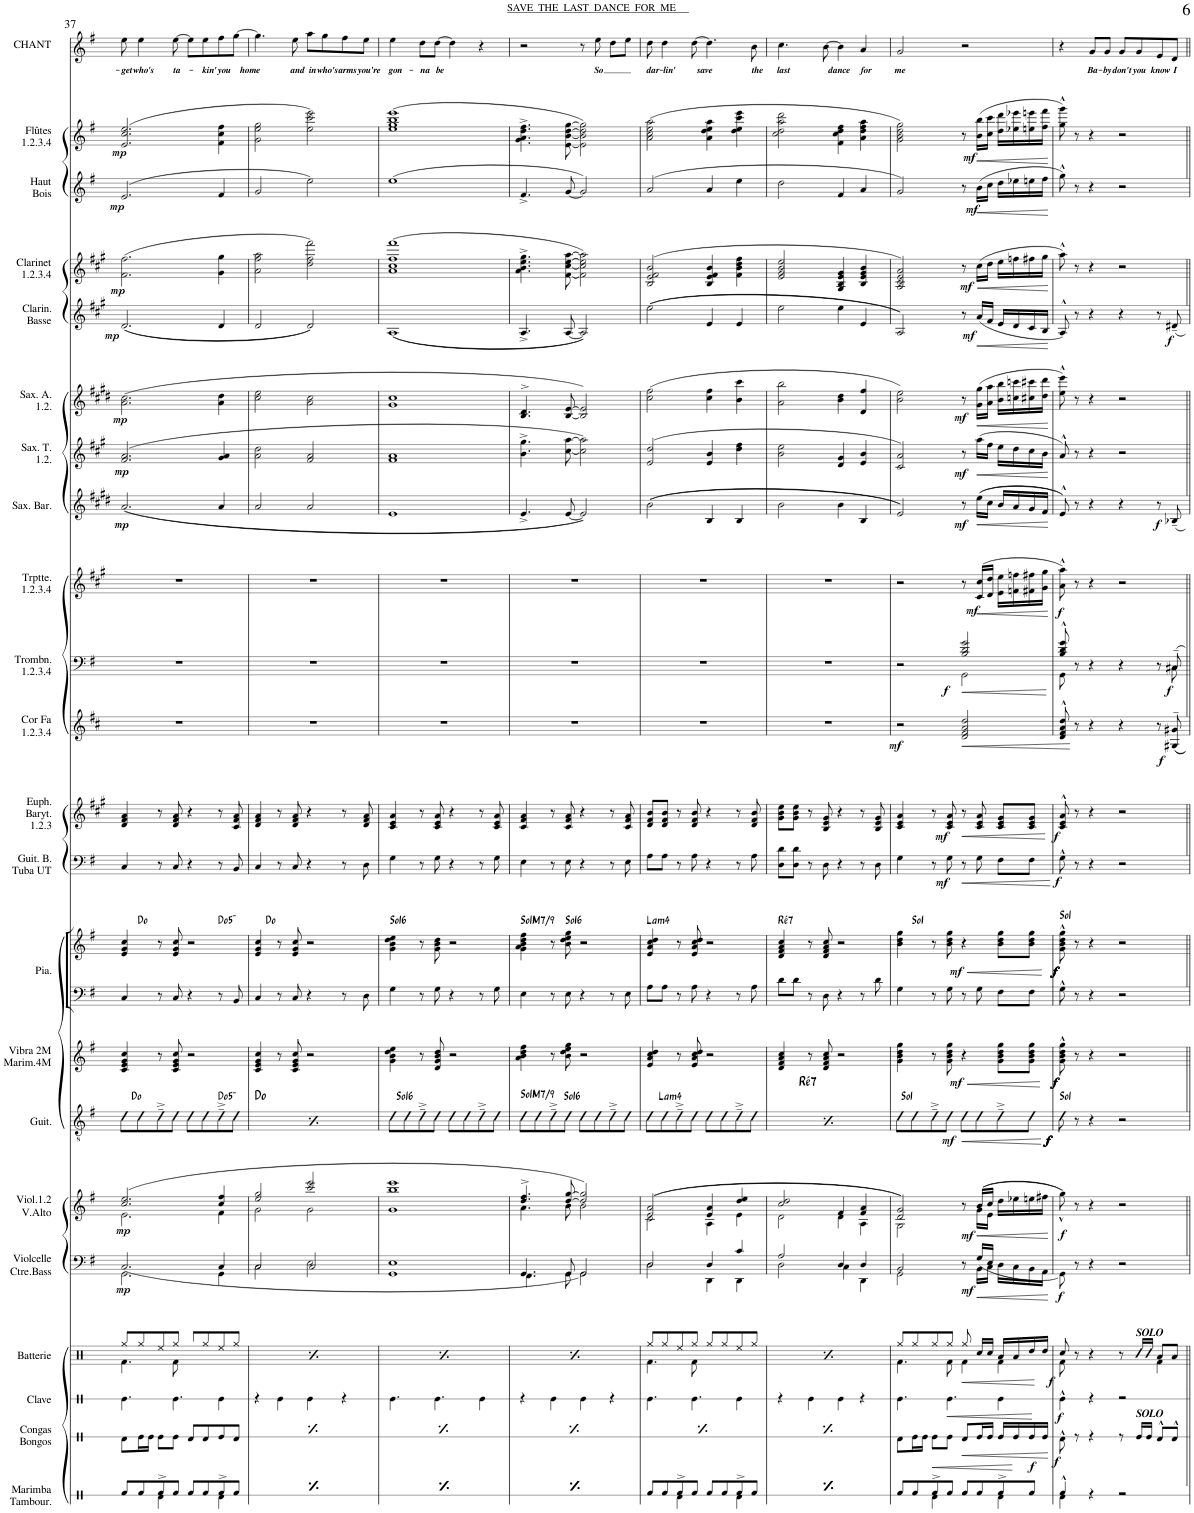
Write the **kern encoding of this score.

**kern	**dynam	**kern	**dynam	**kern	**dynam	**kern	**dynam	**kern	**dynam	**kern	**dynam	**kern	**dynam	**harte	**kern	**dynam	**kern	**kern	**dynam	**harte	**kern	**dynam	**kern	**dynam	**kern	**dynam	**kern	**dynam	**kern	**dynam	**kern	**dynam	**kern	**dynam	**kern	**dynam	**kern	**dynam	**kern	**dynam	**kern	**dynam	**kern	**dynam	**kern	**text
*part22	*part22	*part21	*part21	*part20	*part20	*part19	*part19	*part18	*part18	*part17	*part17	*part16	*part16	*part16	*part15	*part15	*part14	*part14	*part14	*part14	*part13	*part13	*part12	*part12	*part11	*part11	*part10	*part10	*part9	*part9	*part8	*part8	*part7	*part7	*part6	*part6	*part5	*part5	*part4	*part4	*part3	*part3	*part2	*part2	*part1	*part1
*staff23	*staff23	*staff22	*staff22	*staff21	*staff21	*staff20	*staff20	*staff19	*staff19	*staff18	*staff18	*staff17	*staff17	*	*staff16	*staff16	*staff15	*staff14	*staff14/15	*	*staff13	*staff13	*staff12	*staff12	*staff11	*staff11	*staff10	*staff10	*staff9	*staff9	*staff8	*staff8	*staff7	*staff7	*staff6	*staff6	*staff5	*staff5	*staff4	*staff4	*staff3	*staff3	*staff2	*staff2	*staff1	*staff1
*I"Maracas Tambourin	*	*I"Congas Bongos	*	*I"Claves	*	*I"Batterie	*	*I"Violoncelle ContreBasse	*	*I"Violon 1.2 .Alto	*	*I"Guitare	*	*	*I"Vibraphone 2 mains Marimba 4 mains	*	*I"Piano	*	*	*	*I"Guit..Basse Tuba UT	*	*I"Euphonium Baryton Sib 1.2.3	*	*I"Cor en Fa 1.2.3.4	*	*I"Trombone 1.2.3.4	*	*I"Trompette  1.2.3.4	*	*I"Sax  Baryton	*	*I"Sax Ténor 1.2	*	*I"Sax Alto 1.2	*	*I"Clarinette  Basse	*	*I"Clarinette  1.2.3.4	*	*I"Hautbois	*	*I"Flûte 1.2.3.4	*	*I"CHANT	*
*	*	*I'Congas Bongos	*	*I'Clave	*	*I'Batterie	*	*I'Violcelle Ctre.Bass	*	*	*	*I'Guit.	*	*	*I'Vibra 2M Marim.4M	*	*I'Pia.	*	*	*	*I'Guit. B. Tuba UT	*	*I'Euph. Baryt. 1.2.3	*	*I'Cor Fa 1.2.3.4	*	*I'Trombn. 1.2.3.4	*	*I'Trptte. 1.2.3.4	*	*I'Sax. Bar.	*	*I'Sax. T. 1.2.	*	*I'Sax. A. 1.2.	*	*I'Clarin. Basse	*	*I'Clarinet 1.2.3.4	*	*I'Haut Bois	*	*	*	*I'CHANT	*
!!LO:PB:g=z
*clefX	*	*clefX	*	*clefX	*	*clefX	*	*clefF4	*	*clefG2	*	*clefGv2	*	*	*clefG2	*	*clefF4	*clefG2	*	*	*clefF4	*	*clefG2	*	*clefG2	*	*clefF4	*	*clefG2	*	*clefG2	*	*clefG2	*	*clefG2	*	*clefG2	*	*clefG2	*	*clefG2	*	*clefG2	*	*clefG2	*
*	*	*	*	*	*	*	*	*	*	*	*	*	*	*	*	*	*	*	*	*	*Trd7c12	*	*Trd1c2	*	*Trd4c7	*	*	*	*Trd1c2	*	*Trd12c21	*	*Trd8c14	*	*Trd5c9	*	*Trd8c14	*	*Trd1c2	*	*	*	*	*	*	*
*k[]	*	*k[]	*	*k[]	*	*k[]	*	*k[f#]	*	*k[f#]	*	*k[f#]	*	*	*k[f#]	*	*k[f#]	*k[f#]	*	*	*k[f#]	*	*k[f#c#g#]	*	*k[f#c#]	*	*k[f#]	*	*k[f#c#g#]	*	*k[f#c#g#d#]	*	*k[f#c#g#]	*	*k[f#c#g#d#]	*	*k[f#c#g#]	*	*k[f#c#g#]	*	*k[f#]	*	*k[f#]	*	*k[f#]	*
*M4/4	*	*M4/4	*	*M4/4	*	*M4/4	*	*M4/4	*	*M4/4	*	*M4/4	*	*	*M4/4	*	*M4/4	*M4/4	*	*	*M4/4	*	*M4/4	*	*M4/4	*	*M4/4	*	*M4/4	*	*M4/4	*	*M4/4	*	*M4/4	*	*M4/4	*	*M4/4	*	*M4/4	*	*M4/4	*	*M4/4	*
*met(c)	*	*met(c)	*	*met(c)	*	*met(c)	*	*met(c)	*	*met(c)	*	*met(c)	*	*	*met(c)	*	*met(c)	*met(c)	*	*	*met(c)	*	*met(c)	*	*met(c)	*	*met(c)	*	*met(c)	*	*met(c)	*	*met(c)	*	*met(c)	*	*met(c)	*	*met(c)	*	*met(c)	*	*met(c)	*	*met(c)	*
=37	=37	=37	=37	=37	=37	=37	=37	=37	=37	=37	=37	=37	=37	=37	=37	=37	=37	=37	=37	=37	=37	=37	=37	=37	=37	=37	=37	=37	=37	=37	=37	=37	=37	=37	=37	=37	=37	=37	=37	=37	=37	=37	=37	=37	=37	=37
*^	*	*	*	*	*	*^	*	*^	*	*^	*	*	*	*	*	*	*	*	*	*	*	*	*	*	*	*	*	*	*	*	*	*	*	*	*	*	*	*	*	*	*	*	*	*	*	*
!	!	!	!	!	!	!	!	!	!	!	!	!LO:DY:b	!	!	!LO:DY:b	!	!	!	!	!	!	!	!	!	!	!	!	!	!	!	!	!	!	!	!	!LO:DY:b	!	!LO:DY:b	!	!LO:DY:b	!	!LO:DY:b	!	!LO:DY:b	!	!LO:DY:b	!	!LO:DY:b	!	!LO:LY:b
*	*	*	*	*	*	*	*	*	*	*	*	*	*	*	*	*	*	*	*	*	*	*^	*	*	*	*	*	*	*	*	*	*	*	*	*	*	*	*	*	*	*	*	*	*	*	*	*	*	*	*
*	*	*	*	*	*	*	*	*	*	*	*	*	*	*	*	*	*	*	*	*	*	*	*^	*	*	*	*	*	*	*	*	*	*	*	*	*	*	*	*	*	*	*	*	*	*	*	*	*	*	*	*
8Rf/L	4ryy	.	8Rd\L	.	4.Re\	.	4.Rf\	8Rgg/L	.	(2.C/	2.GG\	mp	(2.cc/ 2.ee/	2.e\	mp	8G\L	.	.	4c/ 4e/ 4g/ 4cc/	.	4C/	4e/ 4g/ 4cc/	8ryy	2.ryy	.	.	4C/	.	4d/ 4f#/ 4a/	.	1r	.	1r	.	1r	.	((2.a/	mp	(2.f#/ 2.a/	mp	(2.a\ 2.cc#\	mp	((2.d/	mp	(2.f#\ 2.ff#\	mp	(2.e/	mp	(2.e/ 2.cc/ 2.ee/	mp	8ee\	-get
!	!	!	!	!	!	!	!	!	!	!	!	!	!	!	!	!	!	!	!	!	!	!	!	!	!	!	!	!	!	!	!	!	!	!	!	!	!	!	!	!	!	!	!	!	!	!	!	!	!	!	!	!LO:LY:b
8Rf/	.	.	16Re\L	.	.	.	.	8Rgg/	.	.	.	.	.	.	.	8G\	.	C:maj	.	.	.	.	2..ryy	.	.	C:maj	.	.	.	.	.	.	.	.	.	.	.	.	.	.	.	.	.	.	.	.	.	.	.	.	4ee\	who's
.	.	.	16Re\JJ	.	.	.	.	.	.	.	.	.	.	.	.	.	.	.	.	.	.	.	.	.	.	.	.	.	.	.	.	.	.	.	.	.	.	.	.	.	.	.	.	.	.	.	.	.	.	.	.	.
8Rf^>/	4Rd\	.	8Re\L	.	.	.	.	8Ree/	.	.	.	.	.	.	.	8G~^\	.	.	8r	.	8r	8r	.	.	.	.	8r	.	8r	.	.	.	.	.	.	.	.	.	.	.	.	.	.	.	.	.	.	.	.	.	.	.
!	!	!	!	!	!	!	!	!	!	!	!	!	!	!	!	!	!	!	!	!	!	!	!	!	!	!	!	!	!	!	!	!	!	!	!	!	!	!	!	!	!	!	!	!	!	!	!	!	!	!	!	!LO:LY:b
8Rf/J	.	.	8Re\J	.	4.Re\	.	8Rf\	8Rgg/J	.	.	.	.	.	.	.	8G\J	.	.	8c/ 8e/ 8g/ 8cc/	.	8C/	8e/ 8g/ 8cc/	.	.	.	.	8C/	.	8d/ 8f#/ 8a/	.	.	.	.	.	.	.	.	.	.	.	.	.	.	.	.	.	.	.	.	.	[8ee\	ta-
8Rf/L	4ryy	.	8Rd/L	.	.	.	2ryy	8Rgg/L	.	.	.	.	.	.	.	8G\L	.	.	2r	.	4r	2r	.	.	.	.	4r	.	4r	.	.	.	.	.	.	.	.	.	.	.	.	.	.	.	.	.	.	.	.	.	8ee\L]	.
!	!	!	!	!	!	!	!	!	!	!	!	!	!	!	!	!	!	!	!	!	!	!	!	!	!	!	!	!	!	!	!	!	!	!	!	!	!	!	!	!	!	!	!	!	!	!	!	!	!	!	!	!LO:LY:b
8Rf/	.	.	8Rd/	.	.	.	.	8Rgg/	.	.	.	.	.	.	.	8G\	.	.	.	.	.	.	.	.	.	.	.	.	.	.	.	.	.	.	.	.	.	.	.	.	.	.	.	.	.	.	.	.	.	.	8ee\	-kin'
!	!	!	!	!	!	!	!	!	!	!	!	!	!	!	!	!	!	!	!	!	!	!	!	!	!	!	!	!	!	!	!	!	!	!	!	!	!	!	!	!	!	!	!	!	!	!	!	!	!	!	!	!LO:LY:b
8Rf^>/	4Rd\	.	8Re/	.	4Re\	.	.	8Ree/	.	4C/	4GG\	.	4cc/ 4ff#/	4f#\	.	8F#~^\	.	C:(3,b5)	.	.	8r	.	.	4ryy	.	C:(3,b5)	8r	.	8r	.	.	.	.	.	.	.	4a/	.	4g#/ 4a/	.	4a\ 4dd#\	.	4d/	.	4g#\ 4gg#\	.	4f#/	.	4f#\ 4cc\ 4ff#\	.	8ff#\	you
!	!	!	!	!	!	!	!	!	!	!	!	!	!	!	!	!	!	!	!	!	!	!	!	!	!	!	!	!	!	!	!	!	!	!	!	!	!	!	!	!	!	!	!	!	!	!	!	!	!	!	!	!LO:LY:b
8Rf/J	.	.	8Rd/J	.	.	.	.	8Rgg/J	.	.	.	.	.	.	.	8F#\J	.	.	.	.	8BB/	.	.	.	.	.	8BB/	.	8c#/ 8f#/ 8a/	.	.	.	.	.	.	.	.	.	.	.	.	.	.	.	.	.	.	.	.	.	[8gg\J	home
*	*	*	*	*	*	*	*	*	*	*	*	*	*	*	*	*	*	*	*	*	*	*	*v	*v	*	*	*	*	*	*	*	*	*	*	*	*	*	*	*	*	*	*	*	*	*	*	*	*	*	*	*	*
=38	=38	=38	=38	=38	=38	=38	=38	=38	=38	=38	=38	=38	=38	=38	=38	=38	=38	=38	=38	=38	=38	=38	=38	=38	=38	=38	=38	=38	=38	=38	=38	=38	=38	=38	=38	=38	=38	=38	=38	=38	=38	=38	=38	=38	=38	=38	=38	=38	=38	=38	=38
8Rf/L	4ryy	.	8Rd\L	.	4r	.	4.Rf\	8Rgg/L	.	2C/	2C\	.	2ee/ 2gg/	2g\	.	8G\L	.	.	4c/ 4e/ 4g/ 4cc/	.	4C/	4e/ 4g/ 4cc/	8ryy	.	.	4C/	.	4d/ 4f#/ 4a/	.	1r	.	1r	.	1r	.	2a/	.	2a\ 2dd\	.	2cc#\ 2ee\	.	2d/	.	2a\ 2ff#\ 2aa\	.	2g/	.	2g\ 2ee\ 2gg\	.	4.gg\]	.
8Rf/	.	.	16Re\L	.	.	.	.	8Rgg/	.	.	.	.	.	.	.	8G\	.	C:maj	.	.	.	.	2..ryy	.	C:maj	.	.	.	.	.	.	.	.	.	.	.	.	.	.	.	.	.	.	.	.	.	.	.	.	.	.
.	.	.	16Re\JJ	.	.	.	.	.	.	.	.	.	.	.	.	.	.	.	.	.	.	.	.	.	.	.	.	.	.	.	.	.	.	.	.	.	.	.	.	.	.	.	.	.	.	.	.	.	.	.	.
8Rf^>/	4Rd\	.	8Re\L	.	4Re\	.	.	8Ree/	.	.	.	.	.	.	.	8G~^\	.	.	8r	.	8r	8r	.	.	.	8r	.	8r	.	.	.	.	.	.	.	.	.	.	.	.	.	.	.	.	.	.	.	.	.	.	.
!	!	!	!	!	!	!	!	!	!	!	!	!	!	!	!	!	!	!	!	!	!	!	!	!	!	!	!	!	!	!	!	!	!	!	!	!	!	!	!	!	!	!	!	!	!	!	!	!	!	!	!LO:LY:b
8Rf/J	.	.	8Re\J	.	.	.	8Rf\	8Rgg/J	.	.	.	.	.	.	.	8G\J	.	.	8c/ 8e/ 8g/ 8cc/	.	8C/	8e/ 8g/ 8cc/	.	.	.	8C/	.	8d/ 8f#/ 8a/	.	.	.	.	.	.	.	.	.	.	.	.	.	.	.	.	.	.	.	.	.	8ee\	and
!	!	!	!	!	!	!	!	!	!	!	!	!	!	!	!	!	!	!	!	!	!	!	!	!	!	!	!	!	!	!	!	!	!	!	!	!	!	!	!	!	!	!	!	!	!	!	!	!	!	!	!LO:LY:b
8Rf/L	4ryy	.	8Rd/L	.	4Re\	.	2ryy	8Rgg/L	.	2C/	2E\	.	2ccc/ 2eee/	2g\	.	8G\L	.	.	2r	.	4r	2r	.	.	.	4r	.	4r	.	.	.	.	.	.	.	2a/	.	2f#/ 2a/	.	2a\ 2cc#\	.	2d/))	.	2dd\ 2ff#\ 2fff#\)	.	2ee\)	.	2ee\ 2ccc\ 2eee\)	.	8aa\L	in
!	!	!	!	!	!	!	!	!	!	!	!	!	!	!	!	!	!	!	!	!	!	!	!	!	!	!	!	!	!	!	!	!	!	!	!	!	!	!	!	!	!	!	!	!	!	!	!	!	!	!	!LO:LY:b
8Rf/	.	.	8Rd/	.	.	.	.	8Rgg/	.	.	.	.	.	.	.	8G\	.	.	.	.	.	.	.	.	.	.	.	.	.	.	.	.	.	.	.	.	.	.	.	.	.	.	.	.	.	.	.	.	.	8gg\	who's
!	!	!	!	!	!	!	!	!	!	!	!	!	!	!	!	!	!	!	!	!	!	!	!	!	!	!	!	!	!	!	!	!	!	!	!	!	!	!	!	!	!	!	!	!	!	!	!	!	!	!	!LO:LY:b
8Rf^>/	4Rd\	.	8Re/	.	4r	.	.	8Ree/	.	.	.	.	.	.	.	8F#~^\	.	C:(3,b5)	.	.	8r	.	.	.	.	8r	.	8r	.	.	.	.	.	.	.	.	.	.	.	.	.	.	.	.	.	.	.	.	.	8ff#\	arms
!	!	!	!	!	!	!	!	!	!	!	!	!	!	!	!	!	!	!	!	!	!	!	!	!	!	!	!	!	!	!	!	!	!	!	!	!	!	!	!	!	!	!	!	!	!	!	!	!	!	!	!LO:LY:b
8Rf/J	.	.	8Rd/J	.	.	.	.	8Rgg/J	.	.	.	.	.	.	.	8F#\J	.	.	.	.	8D\	.	.	.	.	8D\	.	8d/ 8f#/ 8a/	.	.	.	.	.	.	.	.	.	.	.	.	.	.	.	.	.	.	.	.	.	8ee\J	you're
=39	=39	=39	=39	=39	=39	=39	=39	=39	=39	=39	=39	=39	=39	=39	=39	=39	=39	=39	=39	=39	=39	=39	=39	=39	=39	=39	=39	=39	=39	=39	=39	=39	=39	=39	=39	=39	=39	=39	=39	=39	=39	=39	=39	=39	=39	=39	=39	=39	=39	=39	=39
!	!	!	!	!	!	!	!	!	!	!	!	!	!	!	!	!	!	!LO:H:kt=6	!	!	!	!	!	!	!LO:H:kt=6	!	!	!	!	!	!	!	!	!	!	!	!	!	!	!	!	!	!	!	!	!	!	!	!	!	!LO:LY:b
*	*	*	*	*	*	*	*	*	*	*	*	*	*	*	*	*	*	*	*	*	*	*v	*v	*	*	*	*	*	*	*	*	*	*	*	*	*	*	*	*	*	*	*	*	*	*	*	*	*	*	*	*
8Rf/L	4ryy	.	8Rd\L	.	4.Re\	.	4.Rf\	8Rgg/L	.	1GG	1E	.	1bb 1eee	1g	.	8G\L	.	G:maj6	4g\ 4b\ 4dd\ 4ee\	.	4G\	4g\ 4b\ 4dd\ 4ee\	.	G:maj6	4G\	.	4c#/ 4e/ 4a/	.	1r	.	1r	.	1r	.	1e	.	1f# 1a	.	1g# 1cc#	.	((1A	.	(1a 1cc# 1ff# 1fff#	.	(1ee	.	(1ee 1gg 1bb 1eee	.	4ee\	gon-
8Rf/	.	.	16Re\L	.	.	.	.	8Rgg/	.	.	.	.	.	.	.	8G\	.	.	.	.	.	.	.	.	.	.	.	.	.	.	.	.	.	.	.	.	.	.	.	.	.	.	.	.	.	.	.	.	.	.
.	.	.	16Re\JJ	.	.	.	.	.	.	.	.	.	.	.	.	.	.	.	.	.	.	.	.	.	.	.	.	.	.	.	.	.	.	.	.	.	.	.	.	.	.	.	.	.	.	.	.	.	.	.
!	!	!	!	!	!	!	!	!	!	!	!	!	!	!	!	!	!	!	!	!	!	!	!	!	!	!	!	!	!	!	!	!	!	!	!	!	!	!	!	!	!	!	!	!	!	!	!	!	!	!LO:LY:b
8Rf^>/	4Rd\	.	8Re\L	.	.	.	.	8Ree/	.	.	.	.	.	.	.	8G~^\	.	.	8r	.	8r	8r	.	.	8r	.	8r	.	.	.	.	.	.	.	.	.	.	.	.	.	.	.	.	.	.	.	.	.	8dd\L	-na
!	!	!	!	!	!	!	!	!	!	!	!	!	!	!	!	!	!	!	!	!	!	!	!	!	!	!	!	!	!	!	!	!	!	!	!	!	!	!	!	!	!	!	!	!	!	!	!	!	!	!LO:LY:b
8Rf/J	.	.	8Re\J	.	4.Re\	.	8Rf\	8Rgg/J	.	.	.	.	.	.	.	8G\J	.	.	8d/ 8g/ 8b/ 8dd/	.	8G\	8g\ 8b\ 8dd\	.	.	8G\	.	8c#/ 8e/ 8a/	.	.	.	.	.	.	.	.	.	.	.	.	.	.	.	.	.	.	.	.	.	[8dd\J	be
8Rf/L	4ryy	.	8Rd/L	.	.	.	2ryy	8Rgg/L	.	.	.	.	.	.	.	8G\L	.	.	2r	.	4r	2r	.	.	4r	.	4r	.	.	.	.	.	.	.	.	.	.	.	.	.	.	.	.	.	.	.	.	.	4dd\]	.
8Rf/	.	.	8Rd/	.	.	.	.	8Rgg/	.	.	.	.	.	.	.	8G\	.	.	.	.	.	.	.	.	.	.	.	.	.	.	.	.	.	.	.	.	.	.	.	.	.	.	.	.	.	.	.	.	.	.
8Rf^>/	4Rd\	.	8Re/	.	4Re\	.	.	8Ree/	.	.	.	.	.	.	.	8G~^\	.	.	.	.	8r	.	.	.	8r	.	8r	.	.	.	.	.	.	.	.	.	.	.	.	.	.	.	.	.	.	.	.	.	4r	.
8Rf/J	.	.	8Rd/J	.	.	.	.	8Rgg/J	.	.	.	.	.	.	.	8G\J	.	.	.	.	8G\	.	.	.	8G\	.	8c#/ 8e/ 8a/	.	.	.	.	.	.	.	.	.	.	.	.	.	.	.	.	.	.	.	.	.	.	.
=40	=40	=40	=40	=40	=40	=40	=40	=40	=40	=40	=40	=40	=40	=40	=40	=40	=40	=40	=40	=40	=40	=40	=40	=40	=40	=40	=40	=40	=40	=40	=40	=40	=40	=40	=40	=40	=40	=40	=40	=40	=40	=40	=40	=40	=40	=40	=40	=40	=40	=40
!	!	!	!	!	!	!	!	!	!	!	!	!	!	!	!	!	!	!LO:H:kt=M7/9	!	!	!	!	!	!LO:H:kt=M7/9	!	!	!	!	!	!	!	!	!	!	!	!	!	!	!	!	!	!	!	!	!	!	!	!	!	!
8Rf/L	4ryy	.	8Rd\L	.	4r	.	4.Rf\	8Rgg/L	.	4.GG/	4.FF#\	.	4.dd/^> 4.ff#/^>	4.a\	.	8G\L	.	G:maj	4a\ 4b\ 4dd\ 4ff#\	.	4E\	4g\ 4a\ 4b\ 4dd\ 4ff#\	.	G:maj	4E\	.	4c#/ 4f#/ 4a/	.	1r	.	1r	.	1r	.	4.e^/	.	4.b\^ 4.gg#\^	.	4.B/^> 4.d#/^>	.	4.A^/	.	4.a\^ 4.b\^ 4.ee\^ 4.gg#\^	.	4.f#^/	.	4.g\^ 4.a\^ 4.dd\^ 4.ff#\^	.	2r	.
8Rf/	.	.	16Re\L	.	.	.	.	8Rgg/	.	.	.	.	.	.	.	8G\	.	.	.	.	.	.	.	.	.	.	.	.	.	.	.	.	.	.	.	.	.	.	.	.	.	.	.	.	.	.	.	.	.	.
.	.	.	16Re\JJ	.	.	.	.	.	.	.	.	.	.	.	.	.	.	.	.	.	.	.	.	.	.	.	.	.	.	.	.	.	.	.	.	.	.	.	.	.	.	.	.	.	.	.	.	.	.	.
8Rf^>/	4Rd\	.	8Re\L	.	4Re\	.	.	8Ree/	.	.	.	.	.	.	.	8G~^\	.	.	8r	.	8r	8r	.	.	8r	.	8r	.	.	.	.	.	.	.	.	.	.	.	.	.	.	.	.	.	.	.	.	.	.	.
!	!	!	!	!	!	!	!	!	!	!	!	!	!	!	!	!	!	!LO:H:kt=6	!	!	!	!	!	!LO:H:kt=6	!	!	!	!	!	!	!	!	!	!	!	!	!	!	!	!	!	!	!	!	!	!	!	!	!	!
8Rf/J	.	.	8Re\J	.	.	.	8Rf\	8Rgg/J	.	8GG/	8GG\	.	[8dd/ [8gg/	8b\	.	8G\J	.	G:maj6	8b\ 8dd\ 8ee\ 8gg\	.	8E\	8b\ 8dd\ 8ee\ 8gg\	.	G:maj6	8E\	.	8c#/ 8f#/ 8a/	.	.	.	.	.	.	.	[8e/	.	[8cc#\ [8aa\	.	[8B/ [8e/	.	[8A/	.	[8f#\ [8cc#\ [8ee\ [8aa\	.	[8g/	.	[8e\ [8b\ [8dd\ [8gg\	.	.	.
8Rf/L	4ryy	.	8Rd/L	.	4Re\	.	2ryy	8Rgg/L	.	2GG/	2GG\)	.	2dd/] 2gg/])	2b\	.	8G\L	.	.	2r	.	4r	2r	.	.	4r	.	4r	.	.	.	.	.	.	.	2e/]))	.	2cc#\] 2aa\])	.	2B/] 2e/])	.	2A/]))	.	2f#\] 2cc#\] 2ee\] 2aa\])	.	2g/])	.	2e\] 2b\] 2dd\] 2gg\])	.	8r	.
!	!	!	!	!	!	!	!	!	!	!	!	!	!	!	!	!	!	!	!	!	!	!	!	!	!	!	!	!	!	!	!	!	!	!	!	!	!	!	!	!	!	!	!	!	!	!	!	!	!	!LO:LY:b
8Rf/	.	.	8Rd/	.	.	.	.	8Rgg/	.	.	.	.	.	.	.	8G\	.	.	.	.	.	.	.	.	.	.	.	.	.	.	.	.	.	.	.	.	.	.	.	.	.	.	.	.	.	.	.	.	8ee\	So
8Rf^>/	4Rd\	.	8Re/	.	4r	.	.	8Ree/	.	.	.	.	.	.	.	8G~^\	.	.	.	.	8r	.	.	.	8r	.	8r	.	.	.	.	.	.	.	.	.	.	.	.	.	.	.	.	.	.	.	.	.	8dd\L	.
8Rf/J	.	.	8Rd/J	.	.	.	.	8Rgg/J	.	.	.	.	.	.	.	8G\J	.	.	.	.	8E\	.	.	.	8E\	.	8c#/ 8f#/ 8a/	.	.	.	.	.	.	.	.	.	.	.	.	.	.	.	.	.	.	.	.	.	8ee\J	.
=41	=41	=41	=41	=41	=41	=41	=41	=41	=41	=41	=41	=41	=41	=41	=41	=41	=41	=41	=41	=41	=41	=41	=41	=41	=41	=41	=41	=41	=41	=41	=41	=41	=41	=41	=41	=41	=41	=41	=41	=41	=41	=41	=41	=41	=41	=41	=41	=41	=41	=41
!	!	!	!	!	!	!	!	!	!	!	!	!	!	!	!	!	!	!LO:H:kt=m	!	!	!	!	!	!LO:H:kt=m	!	!	!	!	!	!	!	!	!	!	!	!	!	!	!	!	!	!	!	!	!	!	!	!	!	!LO:LY:b
8Rf/L	4ryy	.	8Rd\L	.	4.Re\	.	4.Rf\	8Rgg/L	.	2D/	2D\	.	((2e/ 2a/	2c\	.	8A\L	.	A:min(4)	4e/ 4a/ 4cc/ 4dd/	.	8A\L	4e/ 4a/ 4cc/ 4dd/	.	A:min(4)	8A\L	.	8d/ 8f#/ 8b/L	.	1r	.	1r	.	1r	.	((2b\	.	(2e/ 2dd/	.	(2cc#\ 2ff#\	.	((2ee\	.	(2B/ 2e/ 2f#/ 2b/	.	(2a/	.	(2a\ 2cc\ 2ee\ 2aa\	.	8dd\	dar-
!	!	!	!	!	!	!	!	!	!	!	!	!	!	!	!	!	!	!	!	!	!	!	!	!	!	!	!	!	!	!	!	!	!	!	!	!	!	!	!	!	!	!	!	!	!	!	!	!	!	!LO:LY:b
8Rf/	.	.	16Re\L	.	.	.	.	8Rgg/	.	.	.	.	.	.	.	8A\	.	.	.	.	8A\J	.	.	.	8A\J	.	8d/ 8f#/ 8b/J	.	.	.	.	.	.	.	.	.	.	.	.	.	.	.	.	.	.	.	.	.	4dd\	-lin'
.	.	.	16Re\JJ	.	.	.	.	.	.	.	.	.	.	.	.	.	.	.	.	.	.	.	.	.	.	.	.	.	.	.	.	.	.	.	.	.	.	.	.	.	.	.	.	.	.	.	.	.	.	.
8Rf^>/	4Rd\	.	8Re\L	.	.	.	.	8Ree/	.	.	.	.	.	.	.	8A~^\	.	.	8r	.	8r	8r	.	.	8r	.	8r	.	.	.	.	.	.	.	.	.	.	.	.	.	.	.	.	.	.	.	.	.	.	.
!	!	!	!	!	!	!	!	!	!	!	!	!	!	!	!	!	!	!	!	!	!	!	!	!	!	!	!	!	!	!	!	!	!	!	!	!	!	!	!	!	!	!	!	!	!	!	!	!	!	!LO:LY:b
8Rf/J	.	.	8Re\J	.	4.Re\	.	8Rf\	8Rgg/J	.	.	.	.	.	.	.	8A\J	.	.	8e/ 8a/ 8cc/ 8dd/	.	8A\	8e/ 8a/ 8cc/ 8dd/	.	.	8A\	.	8d/ 8f#/ 8b/	.	.	.	.	.	.	.	.	.	.	.	.	.	.	.	.	.	.	.	.	.	[8dd\	save
8Rf/L	4ryy	.	8Rd/L	.	.	.	2ryy	8Rgg/L	.	4D/	4DD\	.	4e/ 4a/	4A\	.	8A\L	.	.	2r	.	4r	2r	.	.	4r	.	4r	.	.	.	.	.	.	.	4B/	.	4e/ 4b/	.	4cc#\ 4ff#\	.	4e/	.	4B/ 4e/ 4f#/ 4b/	.	4a/	.	4a\ 4dd\ 4ee\ 4aa\	.	4.dd\]	.
8Rf/	.	.	8Rd/	.	.	.	.	8Rgg/	.	.	.	.	.	.	.	8A\	.	.	.	.	.	.	.	.	.	.	.	.	.	.	.	.	.	.	.	.	.	.	.	.	.	.	.	.	.	.	.	.	.	.
8Rf^>/	4Rd\	.	8Re/	.	4Re\	.	.	8Ree/	.	4c/	4DD\	.	4dd/ 4ee/	4e\	.	8A~^\	.	.	.	.	8r	.	.	.	8r	.	8r	.	.	.	.	.	.	.	4B/	.	4dd\ 4ff#\	.	4b\ 4ccc#\	.	4e/	.	4f#\ 4b\ 4dd\ 4ff#\	.	4ee\	.	4dd\ 4ee\ 4ccc\ 4eee\	.	.	.
!	!	!	!	!	!	!	!	!	!	!	!	!	!	!	!	!	!	!	!	!	!	!	!	!	!	!	!	!	!	!	!	!	!	!	!	!	!	!	!	!	!	!	!	!	!	!	!	!	!	!LO:LY:b
8Rf/J	.	.	8Rd/J	.	.	.	.	8Rgg/J	.	.	.	.	.	.	.	8A\J	.	.	.	.	8A\	.	.	.	8A\	.	8d/ 8f#/ 8b/	.	.	.	.	.	.	.	.	.	.	.	.	.	.	.	.	.	.	.	.	.	8b\	the
=42	=42	=42	=42	=42	=42	=42	=42	=42	=42	=42	=42	=42	=42	=42	=42	=42	=42	=42	=42	=42	=42	=42	=42	=42	=42	=42	=42	=42	=42	=42	=42	=42	=42	=42	=42	=42	=42	=42	=42	=42	=42	=42	=42	=42	=42	=42	=42	=42	=42	=42
!	!	!	!	!	!	!	!	!	!	!	!	!	!	!	!	!	!	!LO:H:kt=m	!	!	!	!	!	!LO:H:kt=7	!	!	!	!	!	!	!	!	!	!	!	!	!	!	!	!	!	!	!	!	!	!	!	!	!	!LO:LY:b
8Rf/L	4ryy	.	8Rd\L	.	4r	.	4.Rf\	8Rgg/L	.	2A/	2D\	.	2cc/ 2dd/	2d\	.	8A\L	.	A:min(4)	4d/ 4f#/ 4a/ 4cc/	.	8d\L	4d/ 4f#/ 4a/ 4cc/	.	D:7	8D\ 8d\L	.	8g#\ 8b\ 8ee\L	.	1r	.	1r	.	1r	.	2b\	.	2b\ 2ee\	.	2a\ 2bb\	.	2ee\	.	2e/ 2g#/ 2b/ 2ee/	.	2dd\	.	2cc\ 2dd\ 2aa\ 2ddd\	.	4.cc\	last
8Rf/	.	.	16Re\L	.	.	.	.	8Rgg/	.	.	.	.	.	.	.	8A\	.	.	.	.	8d\J	.	.	.	8D\ 8d\J	.	8g#\ 8b\ 8ee\J	.	.	.	.	.	.	.	.	.	.	.	.	.	.	.	.	.	.	.	.	.	.	.
.	.	.	16Re\JJ	.	.	.	.	.	.	.	.	.	.	.	.	.	.	.	.	.	.	.	.	.	.	.	.	.	.	.	.	.	.	.	.	.	.	.	.	.	.	.	.	.	.	.	.	.	.	.
8Rf^>/	4Rd\	.	8Re\L	.	4Re\	.	.	8Ree/	.	.	.	.	.	.	.	8A~^\	.	.	8r	.	8r	8r	.	.	8r	.	8r	.	.	.	.	.	.	.	.	.	.	.	.	.	.	.	.	.	.	.	.	.	.	.
!	!	!	!	!	!	!	!	!	!	!	!	!	!	!	!	!	!	!	!	!	!	!	!	!	!	!	!	!	!	!	!	!	!	!	!	!	!	!	!	!	!	!	!	!	!	!	!	!	!	!LO:LY:b
8Rf/J	.	.	8Re\J	.	.	.	8Rf\	8Rgg/J	.	.	.	.	.	.	.	8A\J	.	.	8d/ 8f#/ 8a/ 8cc/	.	8D\	8d/ 8f#/ 8a/ 8cc/	.	.	8D\	.	8B/ 8e/ 8g#/	.	.	.	.	.	.	.	.	.	.	.	.	.	.	.	.	.	.	.	.	.	[8b\	dance
8Rf/L	4ryy	.	8Rd/L	.	4Re\	.	2ryy	8Rgg/L	.	4D/	4C\	.	4f#/	4d\	.	8A\L	.	.	2r	.	4r	2r	.	.	4r	.	4r	.	.	.	.	.	.	.	4b\	.	4d/ 4g#/	.	4b\ 4dd#\	.	4ee\	.	4G#/ 4B/ 4e/ 4g#/	.	4f#/	.	4f#\ 4cc\ 4dd\ 4ff#\	.	4b\]	.
8Rf/	.	.	8Rd/	.	.	.	.	8Rgg/	.	.	.	.	.	.	.	8A\	.	.	.	.	.	.	.	.	.	.	.	.	.	.	.	.	.	.	.	.	.	.	.	.	.	.	.	.	.	.	.	.	.	.
!	!	!	!	!	!	!	!	!	!	!	!	!	!	!	!	!	!	!	!	!	!	!	!	!	!	!	!	!	!	!	!	!	!	!	!	!	!	!	!	!	!	!	!	!	!	!	!	!	!	!LO:LY:b
8Rf^>/	4Rd\	.	8Re/	.	4r	.	.	8Ree/	.	4D/	4DD\	.	4f#/ 4a/	4A\	.	8A~^\	.	.	.	.	8r	.	.	.	8r	.	8r	.	.	.	.	.	.	.	4B/	.	4e/ 4b/	.	4d#/ 4ff#/	.	4e/	.	4B/ 4e/ 4g#/ 4b/	.	4a/	.	4a\ 4dd\ 4ff#\ 4aa\	.	4a/	for
8Rf/J	.	.	8Rd/J	.	.	.	.	8Rgg/J	.	.	.	.	.	.	.	8A\J	.	.	.	.	8d\	.	.	.	8D\	.	8B/ 8e/ 8g#/	.	.	.	.	.	.	.	.	.	.	.	.	.	.	.	.	.	.	.	.	.	.	.
=43	=43	=43	=43	=43	=43	=43	=43	=43	=43	=43	=43	=43	=43	=43	=43	=43	=43	=43	=43	=43	=43	=43	=43	=43	=43	=43	=43	=43	=43	=43	=43	=43	=43	=43	=43	=43	=43	=43	=43	=43	=43	=43	=43	=43	=43	=43	=43	=43	=43	=43
*	*	*	*	*	*	*	*	*^	*	*	*	*	*	*	*	*	*	*	*	*	*	*	*	*	*	*	*	*	*	*	*^	*	*	*	*	*	*	*	*	*	*	*	*	*	*	*	*	*	*	*
!	!	!	!	!	!	!	!	!	!	!	!	!	!	!	!	!	!	!	!	!	!	!	!	!	!	!	!	!	!	!	!LO:DY:b	!	!	!	!	!	!	!	!	!	!	!	!	!	!	!	!	!	!	!	!	!LO:LY:b
*	*	*	*	*	*	*	*	*	*	*	*	*	*	*	*	*	*	*	*	*	*	*	*^	*	*	*	*	*	*	*	*	*	*	*	*	*	*	*	*	*	*	*	*	*	*	*	*	*	*	*	*	*
8Rf/L	4ryy	.	8Rd\L	.	4.Re\	.	4.Rf\	8ryy	8Rgg/L	.	2BB/	2GG\	.	2d/ 2g/))	2G\	.	8G\L	.	.	4g\ 4b\ 4dd\ 4gg\	.	4G\	4b\ 4dd\ 4gg\	8ryy	.	.	4G\	.	4c#/ 4e/ 4a/	.	2r	mf	2r	2ryy	.	2r	.	2e/))	.	2c#/ 2a/)	.	2b\ 2ee\)	.	2A/))	.	2A/ 2c#/ 2e/ 2a/)	.	2g/)	.	2g\ 2b\ 2dd\ 2gg\)	.	2g/	me
8Rf/	.	.	16Re\L	.	.	.	.	16ryy@	8Rgg/	.	.	.	.	.	.	.	8G\	.	G:maj	.	.	.	.	2..ryy	.	G:maj	.	.	.	.	.	.	.	.	.	.	.	.	.	.	.	.	.	.	.	.	.	.	.	.	.	.	.
.	.	.	16Re\JJ	.	.	.	.	16ryy@	.	.	.	.	.	.	.	.	.	.	.	.	.	.	.	.	.	.	.	.	.	.	.	.	.	.	.	.	.	.	.	.	.	.	.	.	.	.	.	.	.	.	.	.	.
!	!	!LO:HP:b	!	!	!	!	!	!	!	!	!	!	!	!	!	!	!	!	!	!	!	!	!	!	!	!	!	!	!	!	!	!	!	!	!	!	!	!	!	!	!	!	!	!	!	!	!	!	!	!	!	!	!
8Rf^>/	4Rd\	<	8Re\L	.	.	.	.	8ryy@	8Rgg/	.	.	.	.	.	.	.	8G~^\	.	.	8r	.	8r	8r	.	.	.	8r	.	8r	.	.	.	.	.	.	.	.	.	.	.	.	.	.	.	.	.	.	.	.	.	.	.	.
!	!	!	!	!	!	!LO:HP:b	!	!	!	!	!	!	!	!	!	!	!	!	!	!	!	!	!	!	!	!	!	!LO:DY:b	!	!LO:DY:b	!	!	!	!	!	!	!	!	!	!	!	!	!	!	!	!	!	!	!	!	!	!	!
8Rf/J	.	.	8Re\J	.	4.Re\	<	8Rf\	8ryy@	8Rgg/J	.	.	.	.	.	.	.	8G\J	.	.	8g\ 8b\ 8dd\ 8gg\	.	8G\	8b\ 8dd\ 8gg\	.	.	.	8G\	mf	8c#/ 8e/ 8a/	mf	.	.	.	.	.	.	.	.	.	.	.	.	.	.	.	.	.	.	.	.	.	.	.
!	!	!	!	!LO:HP:b	!	!	!	!	!	!LO:HP:b	!	!	!LO:DY:b	!	!	!LO:DY:b	!	!LO:HP:b	!	!	!LO:HP:b	!	!	!	!LO:HP:b	!	!	!LO:HP:b	!	!LO:HP:b	!	!LO:HP:b	!	!	!LO:HP:b	!	!	!	!	!	!	!	!	!	!	!	!	!	!	!	!	!	!
!	!	!	!	!	!	!	!	!	!	!	!	!	!	!	!	!	!	!LO:DY:n=1:b	!	!	!LO:DY:n=1:b	!	!	!	!LO:DY:n=1:b	!	!	!	!	!	!	!	!	!	!LO:DY:n=1:b	!	!LO:DY:b	!	!LO:DY:b	!	!LO:DY:b	!	!LO:DY:b	!	!LO:DY:b	!	!	!	!LO:DY:b	!	!LO:DY:b	!	!
8Rf/L	4ryy	.	8Rd/L	<	.	.	4Rf\	8ryy@	8Rgg/	<	8r	8ryy	mf	8r	8ryy	mf	8G\L	< mf	.	4r	< mf	8r	4r	.	< mf	.	8r	<	8r	<	2d/ 2f#/ 2a/ 2dd/	<	2B/ 2d/ 2g/	2GG\	< f	8r	mf	8r	mf	8r	mf	8r	mf	8r	mf	8r	.	8r	mf	8r	mf	2r	.
!	!	!	!	!	!	!	!	!	!	!	!	!	!LO:HP:b	!	!	!LO:HP:b	!	!	!	!	!	!	!	!	!	!	!	!	!	!	!	!	!	!	!	!	!LO:HP:b	!	!LO:HP:b	!	!LO:HP:b	!	!LO:HP:b	!	!LO:HP:b	!	!LO:HP:b	!	!LO:HP:b	!	!LO:HP:b	!	!
!	!	!	!	!	!	!	!	!	!	!	!	!	!	!	!	!	!	!	!	!	!	!	!	!	!	!	!	!	!	!	!	!	!	!	!	!	!	!	!	!	!	!	!	!	!	!	!LO:DY:n=1:b	!	!	!	!	!	!
8Rf/	.	.	16Re/L	.	.	.	.	16Rcc/LL	4.ryy	.	(16G/LL	16BB\LL	<	((16b/LL	16g\LL	<	8G\	.	.	.	.	8G\	.	.	.	.	8G\	.	8c#/ 8e/ 8a/	.	.	.	.	.	.	(16c#/ 16cc#/LL	<	((16ee\LL	<	(16aa\LL	<	(16g#\ 16gg#\LL	<	(16a/LL	<	(16cc#\LL	< mf	(16b\LL	<	(16b\ 16bb\LL	<	.	.
.	.	.	16Re/JJ	.	.	.	.	16Rcc/JJ	.	.	16E/JJ	16C\JJ	.	16cc/JJ	16e\JJ	.	.	.	.	.	.	.	.	.	.	.	.	.	.	.	.	.	.	.	.	16d/ 16dd/JJ	.	16cc#\JJ	.	16ff#\JJ	.	16a\ 16aa\JJ	.	16f#/JJ	.	16dd\JJ	.	16cc\JJ	.	16cc\ 16ccc\JJ	.	.	.
!	!	!LO:DY:n=1:a	!	!	!	!	!	!	!	!	!	!	!	!	!	!	!	!	!	!	!	!	!	!	!	!	!	!	!	!	!	!	!	!	!	!	!	!	!	!	!	!	!	!	!	!	!	!	!	!	!	!	!
8Rf^>/	4Rd\	[ f	16Re/LL	.	4Re\	[	4Rf\	16Ra/LL	.	[	4ryy	16D\LL	.	16dd\LL	4ryy	.	8G~^\	.	.	8g\ 8b\ 8dd\ 8gg\L	.	8F#\L	8b\ 8dd\ 8gg\L	.	.	.	8F#\L	.	8c#/ 8e/ 8g#/L	.	.	.	.	.	.	16e\ 16ee\LL	.	16b/LL	.	16ee\LL	.	16b\ 16bb\LL	.	16e/LL	.	16ee\LL	.	16dd\LL	.	16dd\ 16ddd\LL	.	.	.
.	.	.	16Re/	.	.	.	.	16Ra/	.	.	.	16C\	.	16ee-X\	.	.	.	.	.	.	.	.	.	.	.	.	.	.	.	.	.	.	.	.	.	16fn\ 16ffn\	.	16a/	.	16dd\	.	16ccn\ 16cccn\	.	16d/	.	16ffn\	.	16ee-X\	.	16ee-X\ 16eee-X\	.	.	.
!	!	!	!	!	!	!	!	!	!	!	!	!	!	!	!	!	!	!	!	!	!	!	!	!	!	!	!	!	!	!LO:DY:b	!	!	!	!	!	!	!	!	!	!	!	!	!	!	!	!	!	!	!	!	!	!	!
8Rf/J	.	.	16Re/	.	.	.	.	16Rdd/	.	.	.	16BB\	.	16een\	.	.	8G\J	.	.	8g\ 8b\ 8dd\ 8gg\J	.	8F#\J	8b\ 8dd\ 8gg\J	.	.	.	8F#\J	.	8c#/ 8e/ 8g#/J	f	.	.	.	.	.	16f#X\ 16ff#X\	.	16g#/	.	16cc#\	.	16cc#X\ 16ccc#X\	.	16c#/	.	16ff#X\	.	16een\	.	16een\ 16eeen\	.	.	.
!	!	!	!	!LO:DY:b	!	!	!	!	!	!LO:DY:b	!	!	!	!	!	!	!	!	!	!	!	!	!	!	!	!	!	!	!	!	!	!	!	!	!	!	!	!	!	!	!	!	!	!	!	!	!	!	!	!	!	!	!
.	.	.	16Re/JJ	f	.	.	.	16Rdd/JJ	.	f	.	16AA\JJ	.	16ff#X\JJ	.	.	.	.	.	.	.	.	.	.	.	.	.	.	.	.	.	.	.	.	.	16g#\ 16gg#\JJ	.	16f#/JJ	.	16b\JJ	.	16dd#\ 16ddd#\JJ	.	16B/JJ	.	16gg#\JJ	.	16ff#\JJ	.	16ff#\ 16fff#\JJ	.	.	.
*	*	*	*	*	*	*	*v	*v	*v	*	*	*	*	*v	*v	*	*	*	*	*	*	*	*	*	*	*	*	*	*	*	*	*	*v	*v	*	*	*	*	*	*	*	*	*	*	*	*	*	*	*	*	*	*	*
*v	*v	*	*	*	*	*	*	*	*v	*v	*	*	*	*	*	*	*	*	*	*	*	*	*	*	*	*	*	*	*	*	*	*	*	*	*	*	*	*	*	*	*	*	*	*	*	*	*	*	*
.	.	.	[	.	.	.	.	.	[	.	[	.	[	.	.	[	.	.	.	[	.	.	[	.	[	.	.	.	.	.	[	.	[	.	[	.	[	.	[	.	[	.	[	.	[	.	.
=44	=44	=44	=44	=44	=44	=44	=44	=44	=44	=44	=44	=44	=44	=44	=44	=44	=44	=44	=44	=44	=44	=44	=44	=44	=44	=44	=44	=44	=44	=44	=44	=44	=44	=44	=44	=44	=44	=44	=44	=44	=44	=44	=44	=44	=44	=44	=44
*^	*	*	*	*	*	*^	*	*^	*	*	*	*	*	*	*	*	*	*	*	*	*	*	*	*	*	*	*	*^	*	*	*	*	*	*	*	*	*	*	*	*	*	*	*	*	*	*	*
!	!	!	!	!	!	!LO:DY:b	!	!	!	!	!	!LO:DY:b	!	!LO:DY:b	!	!LO:DY:b	!	!	!	!	!	!	!	!	!	!	!	!	!	!	!	!	!	!	!	!	!	!	!	!	!	!	!	!	!	!	!	!	!	!	!
!	!	!	!	!	!	!	!	!	!	!	!	!	!	!	!	!LO:DY:n=1:b	!	!	!	!	!	!	!	!	!	!	!	!	!	!	!	!	!	!	!	!	!	!	!	!	!	!	!	!	!	!	!	!	!	!	!
!	!	!	!	!	!	!	!	!	!	!	!	!	!	!	!	!LO:DY:n=2:b	!	!	!	!	!	!	!	!	!	!	!	!	!	!	!	!	!	!	!	!	!	!	!	!	!	!	!	!	!	!	!	!	!	!	!
!	!	!	!	!	!	!	!	!	!	!	!	!	!	!	!	!LO:DY:n=3:b	!	!	!LO:DY:b	!	!	!	!	!	!	!	!	!	!	!	!	!	!	!	!	!	!	!	!	!	!	!	!	!	!	!	!	!	!	!	!
!	!	!	!	!	!	!	!	!	!	!	!	!	!	!	!	!	!	!	!LO:DY:n=1:b	!	!	!	!	!	!	!	!	!	!	!	!	!	!	!	!	!	!	!	!	!	!	!	!	!	!	!	!	!	!	!	!
!	!	!	!	!	!	!	!	!	!	!	!	!	!	!	!	!	!	!	!LO:DY:n=2:b	!	!	!	!LO:DY:b	!	!	!	!	!	!	!	!	!	!	!	!	!	!	!	!	!	!	!	!	!	!	!	!	!	!	!	!
!	!	!	!	!	!	!	!	!	!	!	!	!	!	!	!	!	!	!	!	!	!	!	!LO:DY:n=1:b	!	!	!	!	!	!	!	!	!	!	!	!	!	!	!	!	!	!	!	!	!	!	!	!	!	!	!	!
!	!	!	!	!	!	!	!	!	!	!	!	!	!	!	!	!	!	!	!	!	!	!	!LO:DY:n=2:b	!	!	!	!	!	!	!	!	!	!	!	!	!	!	!	!	!	!	!	!	!	!	!	!	!	!	!	!
!	!	!	!	!	!	!	!	!	!	!	!	!	!	!	!	!	!	!	!	!	!	!	!LO:DY:n=3:b	!	!	!LO:DY:b	!	!	!	!	!	!	!	!	!LO:DY:b	!	!	!	!	!	!	!	!	!	!	!	!	!	!	!	!
*	*	*	*	*	*	*	*	*	*	*	*	*	*	*	*	*	*	*	*	*	*v	*v	*	*	*	*	*	*	*	*	*	*	*	*	*	*	*	*	*	*	*	*	*	*	*	*	*	*	*	*	*
4Rf^^/	4Rd\	.	8Rd^^\	.	4Re^^\	f	8Rf\	8Rcc/	.	8ryy	8GG\)	f	8gg^^\))	f	8G\	f f f f	G:maj	8g\^^ 8b\^^ 8dd\^^ 8gg\^^	f f f	8G^^\	8g\^^ 8b\^^ 8dd\^^ 8gg\^^	f f f f	G:maj	8G^^\	f	8c#/^^ 8e/^^ 8a/^^	.	8d/^^ 8f#/^^ 8a/^^ 8dd/^^	.	8B/^^ 8d/^^ 8g/^^	8GG\L	.	8a\^^ 8aa\^^)	f	8e^^/))	.	8a^^/)	.	8ee\^^ 8eee\^^)	.	8A^^/)	.	8aa^^\)	.	8gg^^\)	.	8gg\^^ 8ggg\^^)	.	4r	.
.	.	.	8r	.	.	.	8r	8ryy	.	8r	2..ryy	.	8r	.	8r	.	.	8r	.	8r	8r	.	.	8r	.	8r	.	8r	[	8r	2.ryy	[	8r	.	8r	.	8r	.	8r	.	8r	.	8r	.	8r	.	8r	.	.	.
!	!	!	!	!	!	!	!	!	!	!	!	!	!	!	!	!	!	!	!	!	!	!	!	!	!	!	!	!	!	!	!	!	!	!	!	!	!	!	!	!	!	!	!	!	!	!	!	!	!	!LO:LY:b
*	*	*	*	*	*	*	*v	*v	*	*	*	*	*	*	*	*	*	*	*	*	*	*	*	*	*	*	*	*	*	*	*	*	*	*	*	*	*	*	*	*	*	*	*	*	*	*	*	*	*	*
4r	2.ryy	.	4r	.	4r	.	4r	.	4r	.	.	4r	.	4r	.	.	4r	.	4r	4r	.	.	4r	.	4r	.	4r	.	4r	.	.	4r	.	4r	.	4r	.	4r	.	4r	.	4r	.	4r	.	4r	.	8g/L	Ba-
!	!	!	!	!	!	!	!	!	!	!	!	!	!	!	!	!	!	!	!	!	!	!	!	!	!	!	!	!	!	!	!	!	!	!	!	!	!	!	!	!	!	!	!	!	!	!	!	!	!LO:LY:b
.	.	.	.	.	.	.	.	.	.	.	.	.	.	.	.	.	.	.	.	.	.	.	.	.	.	.	.	.	.	.	.	.	.	.	.	.	.	.	.	.	.	.	.	.	.	.	.	8g/J	-by
!	!	!	!	!	!	!	!	!	!	!	!	!	!	!	!	!	!	!	!	!	!	!	!	!	!	!	!	!	!	!	!	!	!	!	!	!	!	!	!	!	!	!	!	!	!	!	!	!	!LO:LY:b
2r	.	.	8r	.	2r	.	8r	.	2r	.	.	2r	.	2r	.	.	2r	.	2r	2r	.	.	2r	.	2r	.	4r	.	4r	.	.	2r	.	4r	.	2r	.	2r	.	4r	.	2r	.	2r	.	2r	.	8g/L	don't
!	!	!	!	!	!	!	!LO:TX:a:Bi:t=SOLO	!	!	!	!	!	!	!	!	!	!	!	!	!	!	!	!	!	!	!	!	!	!	!	!	!	!	!	!	!	!	!	!	!	!	!	!	!	!	!	!	!	!
!	!	!	!LO:TX:a:Bi:t=SOLO	!	!	!	!	!	!	!	!	!	!	!	!	!	!	!	!	!	!	!	!	!	!	!	!	!	!	!	!	!	!	!	!	!	!	!	!	!	!	!	!	!	!	!	!	!	!
!	!	!	!	!	!	!	!	!	!	!	!	!	!	!	!	!	!	!	!	!	!	!	!	!	!	!	!	!	!	!	!	!	!	!	!	!	!	!	!	!	!	!	!	!	!	!	!	!	!LO:LY:b
.	.	.	16Re/LL	.	.	.	16Rcc/LL	.	.	.	.	.	.	.	.	.	.	.	.	.	.	.	.	.	.	.	.	.	.	.	.	.	.	.	.	.	.	.	.	.	.	.	.	.	.	.	.	8g/	you
.	.	.	16Re/JJ	.	.	.	16Rcc/JJ	.	.	.	.	.	.	.	.	.	.	.	.	.	.	.	.	.	.	.	.	.	.	.	.	.	.	.	.	.	.	.	.	.	.	.	.	.	.	.	.	.	.
*	*	*	*	*	*	*	*^	*	*	*	*	*	*	*	*	*	*	*	*	*	*	*	*	*	*	*	*	*	*	*	*	*	*	*	*	*	*	*	*	*	*	*	*	*	*	*	*	*	*
!	!	!	!	!	!	!	!	!	!	!	!	!	!	!	!	!	!	!	!	!	!	!	!	!	!	!	!	!	!LO:DY:b	!	!	!LO:DY:b	!	!	!	!LO:DY:b	!	!	!	!	!	!LO:DY:b	!	!	!	!	!	!	!	!LO:LY:b
.	.	.	8Rd^^/L	.	.	.	4Rf\	8Ra/L	.	.	.	.	.	.	.	.	.	.	.	.	.	.	.	.	.	.	.	8r	f	8r	.	f	.	.	8r	f	.	.	.	.	8r	f	.	.	.	.	.	.	8e/	know
!	!	!	!	!	!	!	!	!	!	!	!	!	!	!	!	!	!	!	!	!	!	!	!	!	!	!	!	!	!	!	!	!	!	!	!	!	!	!	!	!	!	!	!	!	!	!	!	!	!	!LO:LY:b
.	.	.	8Rd^^/J	.	.	.	.	8Ra/J	.	.	.	.	.	.	.	.	.	.	.	.	.	.	.	.	.	.	.	8G#X/~> 8g#X/~>	.	8C#X~/	8C#\J	.	.	.	8B-X~/	.	.	.	.	.	8d#X~/	.	.	.	.	.	.	.	8d/J	I
*	*	*	*	*	*	*	*v	*v	*	*	*	*	*	*	*	*	*	*	*	*	*	*	*	*	*	*	*	*	*	*v	*v	*	*	*	*	*	*	*	*	*	*	*	*	*	*	*	*	*	*	*
*v	*v	*	*	*	*	*	*	*	*v	*v	*	*	*	*	*	*	*	*	*	*	*	*	*	*	*	*	*	*	*	*	*	*	*	*	*	*	*	*	*	*	*	*	*	*	*	*	*	*
=||	=||	=||	=||	=||	=||	=||	=||	=||	=||	=||	=||	=||	=||	=||	=||	=||	=||	=||	=||	=||	=||	=||	=||	=||	=||	=||	=||	=||	=||	=||	=||	=||	=||	=||	=||	=||	=||	=||	=||	=||	=||	=||	=||	=||	=||	=||
*-	*-	*-	*-	*-	*-	*-	*-	*-	*-	*-	*-	*-	*-	*-	*-	*-	*-	*-	*-	*-	*-	*-	*-	*-	*-	*-	*-	*-	*-	*-	*-	*-	*-	*-	*-	*-	*-	*-	*-	*-	*-	*-	*-	*-	*-	*-
